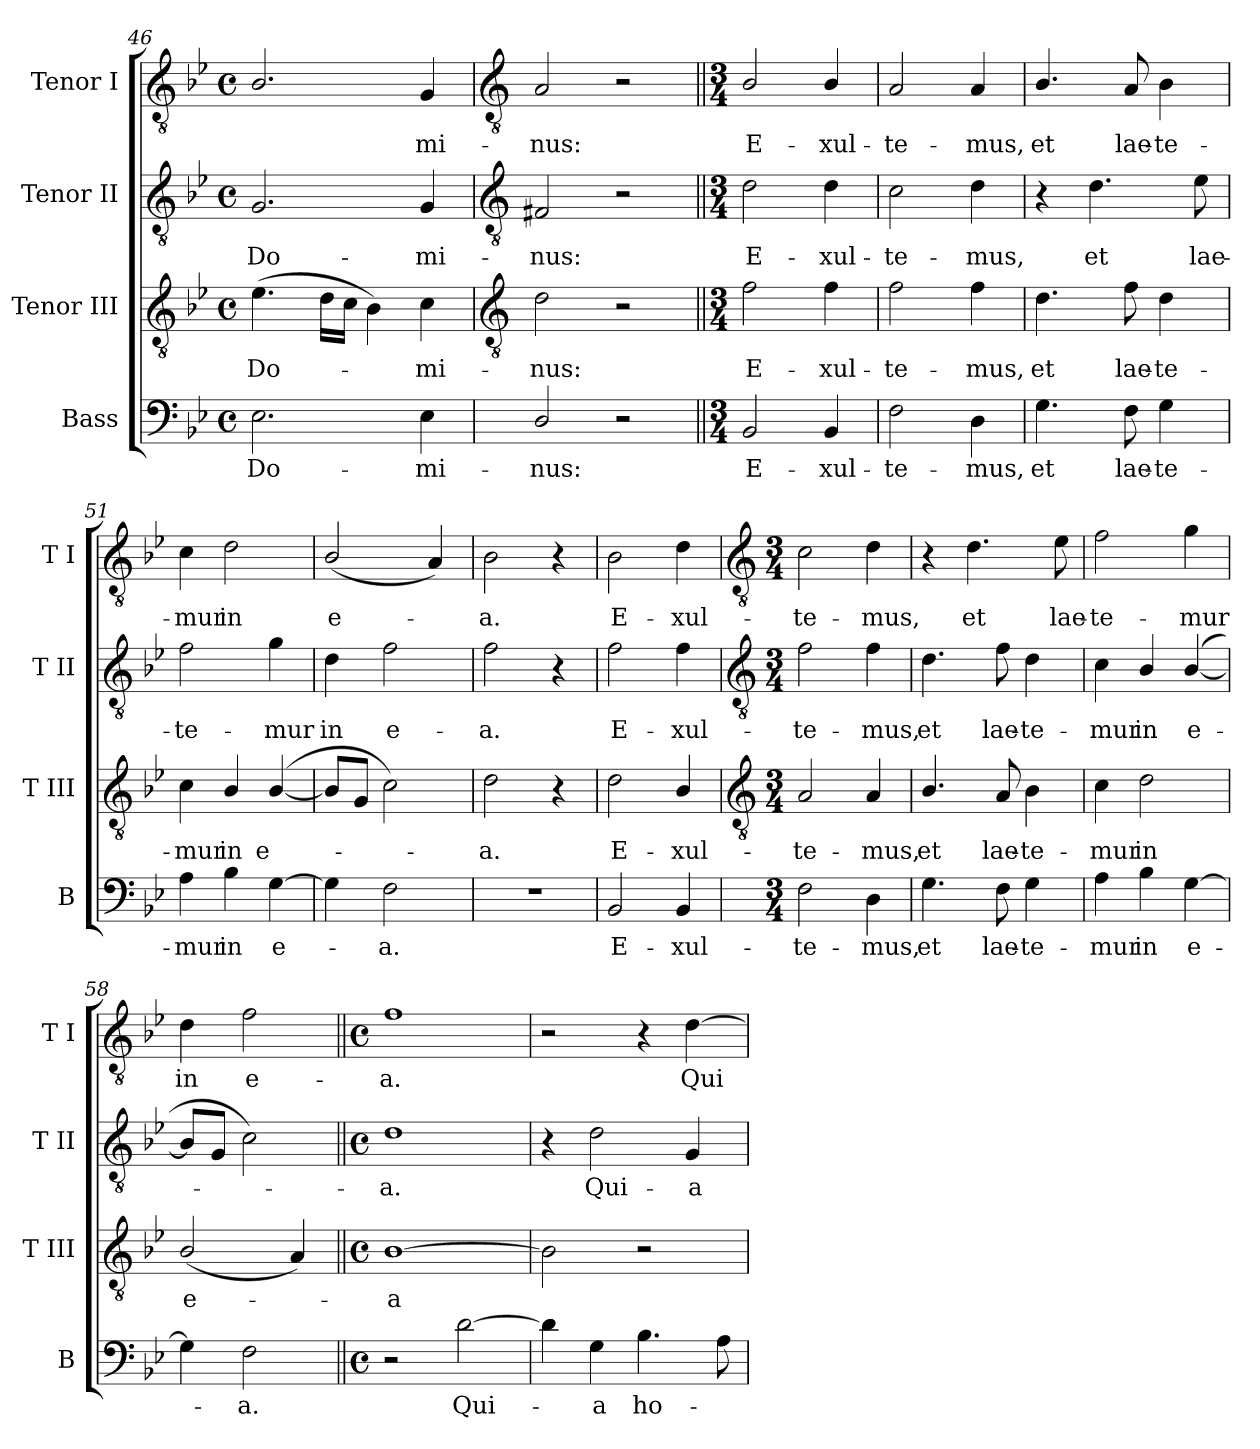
**kern	**text	**kern	**text	**kern	**text	**kern	**text
*part4	*part4	*part3	*part3	*part2	*part2	*part1	*part1
*staff4	*staff4	*staff3	*staff3	*staff2	*staff2	*staff1	*staff1
*I"Bass	*	*I"Tenor III	*	*I"Tenor II	*	*I"Tenor I	*
*I'B	*	*I'T III	*	*I'T II	*	*I'T I	*
*clefF4	*	*clefGv2	*	*clefGv2	*	*clefGv2	*
*k[b-e-]	*	*k[b-e-]	*	*k[b-e-]	*	*k[b-e-]	*
*B-:	*	*B-:	*	*B-:	*	*B-:	*
*M4/4	*	*M4/4	*	*M4/4	*	*M4/4	*
*met(c)	*	*met(c)	*	*met(c)	*	*met(c)	*
=46	=46	=46	=46	=46	=46	=46	=46
!	!LO:LY:b	!	!LO:LY:b	!	!LO:LY:b	!	!
2.E-	Do-	(>4.e-	Do-	2.G	Do-	2.B-/	.
.	.	16dLL	.	.	.	.	.
.	.	16cJJ	.	.	.	.	.
.	.	4B-)	.	.	.	.	.
!	!LO:LY:b	!	!LO:LY:b	!	!LO:LY:b	!	!LO:LY:b
4E-	-mi-	4c	mi-	4G	-mi-	4G	mi-
!!LO:LB:g=z
=47	=47	=47	=47	=47	=47	=47	=47
*	*	*clefGv2	*	*clefGv2	*	*clefGv2	*
!	!LO:LY:b	!	!LO:LY:b	!	!LO:LY:b	!	!LO:LY:b
2D/	-nus:	2d	-nus:	2F#X	-nus:	2A	-nus:
2r	.	2r	.	2r	.	2r	.
=48||	=48||	=48||	=48||	=48||	=48||	=48||	=48||
*M3/4	*	*M3/4	*	*M3/4	*	*M3/4	*
!	!LO:LY:b	!	!LO:LY:b	!	!LO:LY:b	!	!LO:LY:b
2BB-	E-	2f	E-	2d	E-	2B-/	E-
!	!LO:LY:b	!	!LO:LY:b	!	!LO:LY:b	!	!LO:LY:b
4BB-	-xul-	4f	-xul-	4d	-xul-	4B-/	-xul-
=49	=49	=49	=49	=49	=49	=49	=49
!	!LO:LY:b	!	!LO:LY:b	!	!LO:LY:b	!	!LO:LY:b
2F	-te-	2f	-te-	2c	-te-	2A	-te-
!	!LO:LY:b	!	!LO:LY:b	!	!LO:LY:b	!	!LO:LY:b
4D	-mus,	4f	-mus,	4d	-mus,	4A	-mus,
=50	=50	=50	=50	=50	=50	=50	=50
!	!LO:LY:b	!	!LO:LY:b	!	!	!	!LO:LY:b
4.G	et	4.d	et	4r	.	4.B-/	et
!	!	!	!	!	!LO:LY:b	!	!
.	.	.	.	4.d	et	.	.
!	!LO:LY:b	!	!LO:LY:b	!	!	!	!LO:LY:b
8F	lae-	8f	lae-	.	.	8A	lae-
!	!LO:LY:b	!	!LO:LY:b	!	!	!	!LO:LY:b
4G	-te-	4d	-te-	.	.	4B-	-te-
!	!	!	!	!	!LO:LY:b	!	!
.	.	.	.	8e-	lae-	.	.
=51	=51	=51	=51	=51	=51	=51	=51
!	!LO:LY:b	!	!LO:LY:b	!	!LO:LY:b	!	!LO:LY:b
4A	-mur	4c	-mur	2f	-te-	4c	-mur
!	!LO:LY:b	!	!LO:LY:b	!	!	!	!LO:LY:b
4B-	in	4B-/	in	.	.	2d	in
!	!LO:LY:b	!	!LO:LY:b	!	!LO:LY:b	!	!
[4G	e-	(<[4B-/	e-	4g	-mur	.	.
=52	=52	=52	=52	=52	=52	=52	=52
!	!	!	!	!	!LO:LY:b	!	!LO:LY:b
4G]	.	8B-L]	.	4d	in	(<2B-/	e-
.	.	8GJ	.	.	.	.	.
!	!LO:LY:b	!	!	!	!LO:LY:b	!	!
2F	a.	2c)	.	2f	e-	.	.
.	.	.	.	.	.	4A)	.
=53	=53	=53	=53	=53	=53	=53	=53
!LO:N:vis=1	!	!	!LO:LY:b	!	!LO:LY:b	!	!LO:LY:b
2.r	.	2d	a.	2f	-a.	2B-	a.
.	.	4r	.	4r	.	4r	.
=54	=54	=54	=54	=54	=54	=54	=54
!	!LO:LY:b	!	!LO:LY:b	!	!LO:LY:b	!	!LO:LY:b
2BB-	E-	2d	E-	2f	E-	2B-	E-
!	!LO:LY:b	!	!LO:LY:b	!	!LO:LY:b	!	!LO:LY:b
4BB-	-xul-	4B-/	-xul-	4f	-xul-	4d	-xul-
!!LO:LB:g=z
=55	=55	=55	=55	=55	=55	=55	=55
*	*	*clefGv2	*	*clefGv2	*	*clefGv2	*
*M3/4	*	*M3/4	*	*M3/4	*	*M3/4	*
!	!LO:LY:b	!	!LO:LY:b	!	!LO:LY:b	!	!LO:LY:b
2F	-te-	2A	-te-	2f	-te-	2c	-te-
!	!LO:LY:b	!	!LO:LY:b	!	!LO:LY:b	!	!LO:LY:b
4D	-mus,	4A	-mus,	4f	-mus,	4d	-mus,
=56	=56	=56	=56	=56	=56	=56	=56
!	!LO:LY:b	!	!LO:LY:b	!	!LO:LY:b	!	!
4.G	et	4.B-/	et	4.d	et	4r	.
!	!	!	!	!	!	!	!LO:LY:b
.	.	.	.	.	.	4.d	et
!	!LO:LY:b	!	!LO:LY:b	!	!LO:LY:b	!	!
8F	lae-	8A	lae-	8f	lae-	.	.
!	!LO:LY:b	!	!LO:LY:b	!	!LO:LY:b	!	!
4G	-te-	4B-	-te-	4d	-te-	.	.
!	!	!	!	!	!	!	!LO:LY:b
.	.	.	.	.	.	8e-	lae-
=57	=57	=57	=57	=57	=57	=57	=57
!	!LO:LY:b	!	!LO:LY:b	!	!LO:LY:b	!	!LO:LY:b
4A	-mur	4c	-mur	4c	-mur	2f	-te-
!	!LO:LY:b	!	!LO:LY:b	!	!LO:LY:b	!	!
4B-	in	2d	in	4B-/	in	.	.
!	!LO:LY:b	!	!	!	!LO:LY:b	!	!LO:LY:b
[4G	e-	.	.	(<[4B-/	e-	4g	-mur
=58	=58	=58	=58	=58	=58	=58	=58
!	!	!	!LO:LY:b	!	!	!	!LO:LY:b
4G]	.	(<2B-/	e-	8B-L]	.	4d	in
.	.	.	.	8GJ	.	.	.
!	!LO:LY:b	!	!	!	!	!	!LO:LY:b
2F	a.	.	.	2c)	.	2f	e-
.	.	4A)	.	.	.	.	.
=59||	=59||	=59||	=59||	=59||	=59||	=59||	=59||
*M4/4	*	*M4/4	*	*M4/4	*	*M4/4	*
*met(c)	*	*met(c)	*	*met(c)	*	*met(c)	*
!	!	!	!LO:LY:b	!	!LO:LY:b	!	!LO:LY:b
2r	.	[1B-	a	1d	a.	1f	-a.
!	!LO:LY:b	!	!	!	!	!	!
[2d	Qui-	.	.	.	.	.	.
=60	=60	=60	=60	=60	=60	=60	=60
4d]	.	2B-]	.	4r	.	2r	.
!	!LO:LY:b	!	!	!	!LO:LY:b	!	!
4G	a	.	.	2d	Qui-	.	.
!	!LO:LY:b	!	!	!	!	!	!
4.B-	ho-	2r	.	.	.	4r	.
!	!	!	!	!	!LO:LY:b	!	!LO:LY:b
.	.	.	.	4G	-a	[4d	Qui-
8A	.	.	.	.	.	.	.
=	=	=	=	=	=	=	=
*-	*-	*-	*-	*-	*-	*-	*-
